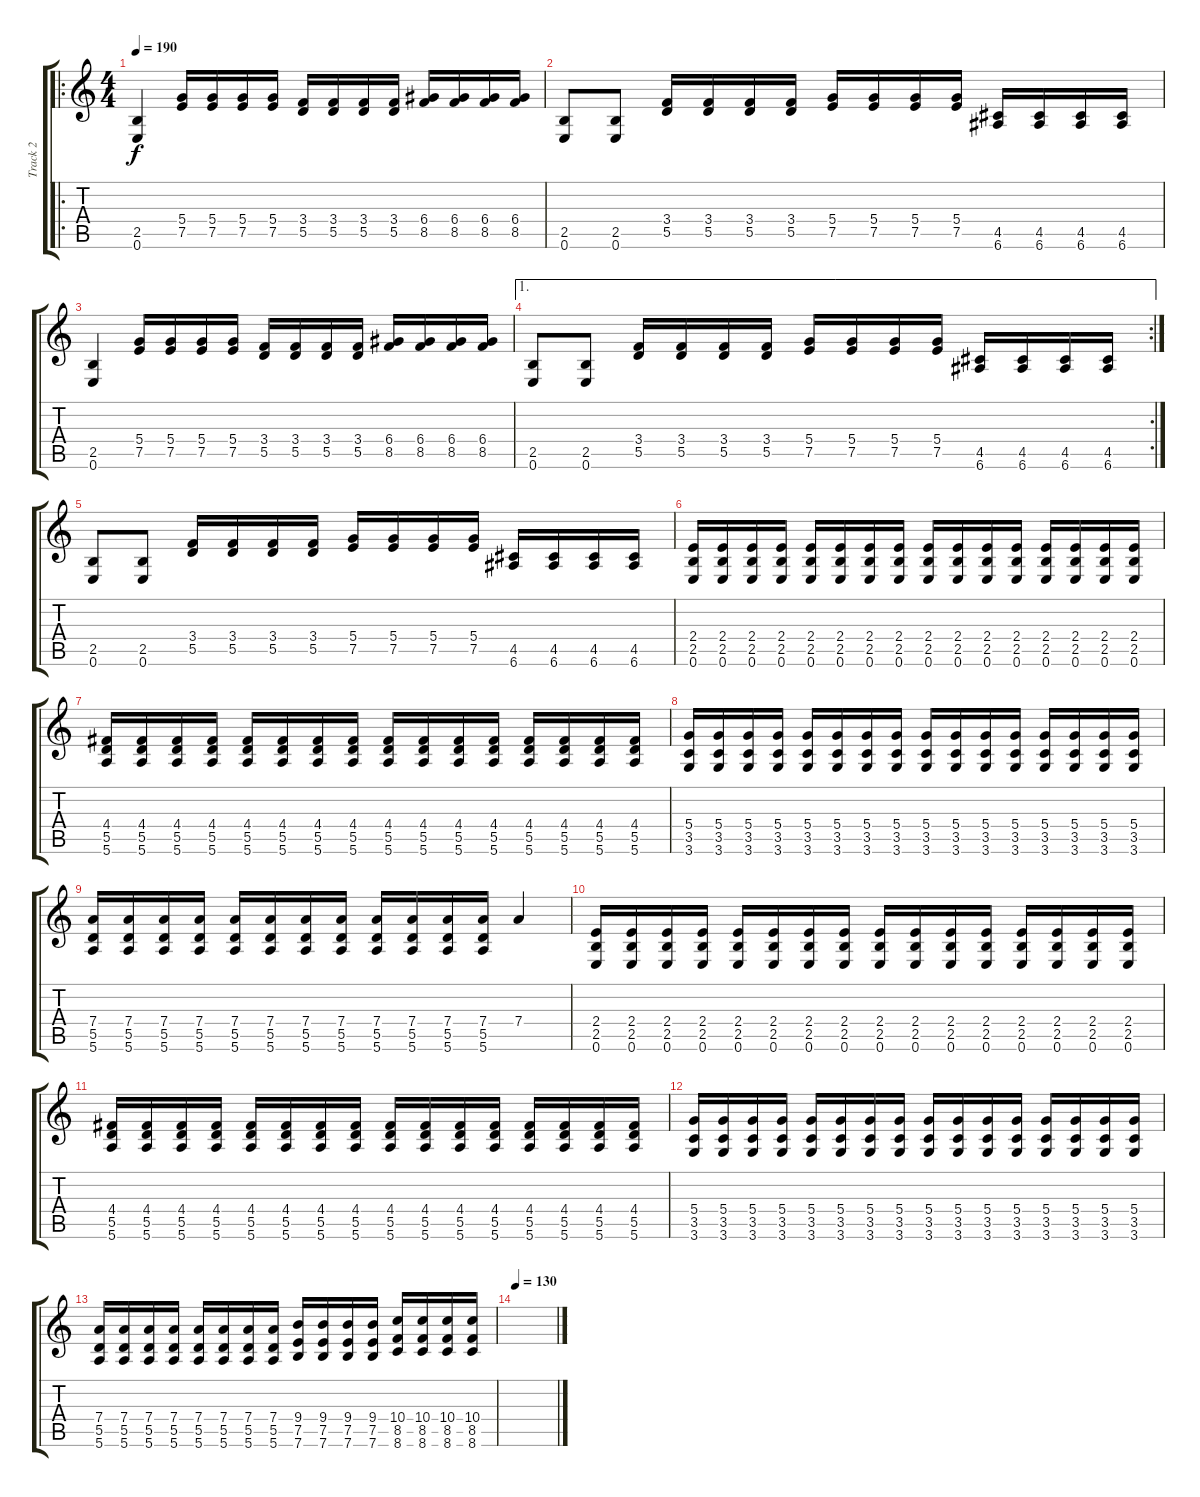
\track ("Track 2" "Track 2") {instrument distortionguitar}
\staff {score tabs}
\tuning (E4 B3 G3 D3 A2 E2) {hide}
\ro
\ts (4 4)
\tempo 190
\clef g2
\ks c
(2.5 0.6).4{dy f} (5.4 7.5).16 (5.4 7.5).16 (5.4 7.5).16 (5.4 7.5).16 (3.4 5.5).16 (3.4 5.5).16 (3.4 5.5).16 (3.4 5.5).16 (6.4 8.5).16 (6.4 8.5).16 (6.4 8.5).16 (6.4 8.5).16 |
(2.5 0.6).8 (2.5 0.6).8 (3.4 5.5).16 (3.4 5.5).16 (3.4 5.5).16 (3.4 5.5).16 (5.4 7.5).16 (5.4 7.5).16 (5.4 7.5).16 (5.4 7.5).16 (4.5 6.6).16 (4.5 6.6).16 (4.5 6.6).16 (4.5 6.6).16 |
(2.5 0.6).4 (5.4 7.5).16 (5.4 7.5).16 (5.4 7.5).16 (5.4 7.5).16 (3.4 5.5).16 (3.4 5.5).16 (3.4 5.5).16 (3.4 5.5).16 (6.4 8.5).16 (6.4 8.5).16 (6.4 8.5).16 (6.4 8.5).16 |
\ae 1
\rc 2
(2.5 0.6).8 (2.5 0.6).8 (3.4 5.5).16 (3.4 5.5).16 (3.4 5.5).16 (3.4 5.5).16 (5.4 7.5).16 (5.4 7.5).16 (5.4 7.5).16 (5.4 7.5).16 (4.5 6.6).16 (4.5 6.6).16 (4.5 6.6).16 (4.5 6.6).16 |
(2.5 0.6).8 (2.5 0.6).8 (3.4 5.5).16 (3.4 5.5).16 (3.4 5.5).16 (3.4 5.5).16 (5.4 7.5).16 (5.4 7.5).16 (5.4 7.5).16 (5.4 7.5).16 (4.5 6.6).16 (4.5 6.6).16 (4.5 6.6).16 (4.5 6.6).16 |
(2.4 2.5 0.6).16 (2.4 2.5 0.6).16 (2.4 2.5 0.6).16 (2.4 2.5 0.6).16 (2.4 2.5 0.6).16 (2.4 2.5 0.6).16 (2.4 2.5 0.6).16 (2.4 2.5 0.6).16 (2.4 2.5 0.6).16 (2.4 2.5 0.6).16 (2.4 2.5 0.6).16 (2.4 2.5 0.6).16 (2.4 2.5 0.6).16 (2.4 2.5 0.6).16 (2.4 2.5 0.6).16 (2.4 2.5 0.6).16 |
(4.4 5.5 5.6).16 (4.4 5.5 5.6).16 (4.4 5.5 5.6).16 (4.4 5.5 5.6).16 (4.4 5.5 5.6).16 (4.4 5.5 5.6).16 (4.4 5.5 5.6).16 (4.4 5.5 5.6).16 (4.4 5.5 5.6).16 (4.4 5.5 5.6).16 (4.4 5.5 5.6).16 (4.4 5.5 5.6).16 (4.4 5.5 5.6).16 (4.4 5.5 5.6).16 (4.4 5.5 5.6).16 (4.4 5.5 5.6).16 |
(5.4 3.5 3.6).16 (5.4 3.5 3.6).16 (5.4 3.5 3.6).16 (5.4 3.5 3.6).16 (5.4 3.5 3.6).16 (5.4 3.5 3.6).16 (5.4 3.5 3.6).16 (5.4 3.5 3.6).16 (5.4 3.5 3.6).16 (5.4 3.5 3.6).16 (5.4 3.5 3.6).16 (5.4 3.5 3.6).16 (5.4 3.5 3.6).16 (5.4 3.5 3.6).16 (5.4 3.5 3.6).16 (5.4 3.5 3.6).16 |
(7.4 5.5 5.6).16 (7.4 5.5 5.6).16 (7.4 5.5 5.6).16 (7.4 5.5 5.6).16 (7.4 5.5 5.6).16 (7.4 5.5 5.6).16 (7.4 5.5 5.6).16 (7.4 5.5 5.6).16 (7.4 5.5 5.6).16 (7.4 5.5 5.6).16 (7.4 5.5 5.6).16 (7.4 5.5 5.6).16 7.4.4 |
(2.4 2.5 0.6).16 (2.4 2.5 0.6).16 (2.4 2.5 0.6).16 (2.4 2.5 0.6).16 (2.4 2.5 0.6).16 (2.4 2.5 0.6).16 (2.4 2.5 0.6).16 (2.4 2.5 0.6).16 (2.4 2.5 0.6).16 (2.4 2.5 0.6).16 (2.4 2.5 0.6).16 (2.4 2.5 0.6).16 (2.4 2.5 0.6).16 (2.4 2.5 0.6).16 (2.4 2.5 0.6).16 (2.4 2.5 0.6).16 |
(4.4 5.5 5.6).16 (4.4 5.5 5.6).16 (4.4 5.5 5.6).16 (4.4 5.5 5.6).16 (4.4 5.5 5.6).16 (4.4 5.5 5.6).16 (4.4 5.5 5.6).16 (4.4 5.5 5.6).16 (4.4 5.5 5.6).16 (4.4 5.5 5.6).16 (4.4 5.5 5.6).16 (4.4 5.5 5.6).16 (4.4 5.5 5.6).16 (4.4 5.5 5.6).16 (4.4 5.5 5.6).16 (4.4 5.5 5.6).16 |
(5.4 3.5 3.6).16 (5.4 3.5 3.6).16 (5.4 3.5 3.6).16 (5.4 3.5 3.6).16 (5.4 3.5 3.6).16 (5.4 3.5 3.6).16 (5.4 3.5 3.6).16 (5.4 3.5 3.6).16 (5.4 3.5 3.6).16 (5.4 3.5 3.6).16 (5.4 3.5 3.6).16 (5.4 3.5 3.6).16 (5.4 3.5 3.6).16 (5.4 3.5 3.6).16 (5.4 3.5 3.6).16 (5.4 3.5 3.6).16 |
(7.4 5.5 5.6).16 (7.4 5.5 5.6).16 (7.4 5.5 5.6).16 (7.4 5.5 5.6).16 (7.4 5.5 5.6).16 (7.4 5.5 5.6).16 (7.4 5.5 5.6).16 (7.4 5.5 5.6).16 (9.4 7.5 7.6).16 (9.4 7.5 7.6).16 (9.4 7.5 7.6).16 (9.4 7.5 7.6).16 (10.4 8.5 8.6).16 (10.4 8.5 8.6).16 (10.4 8.5 8.6).16 (10.4 8.5 8.6).16 |
\tempo 130
